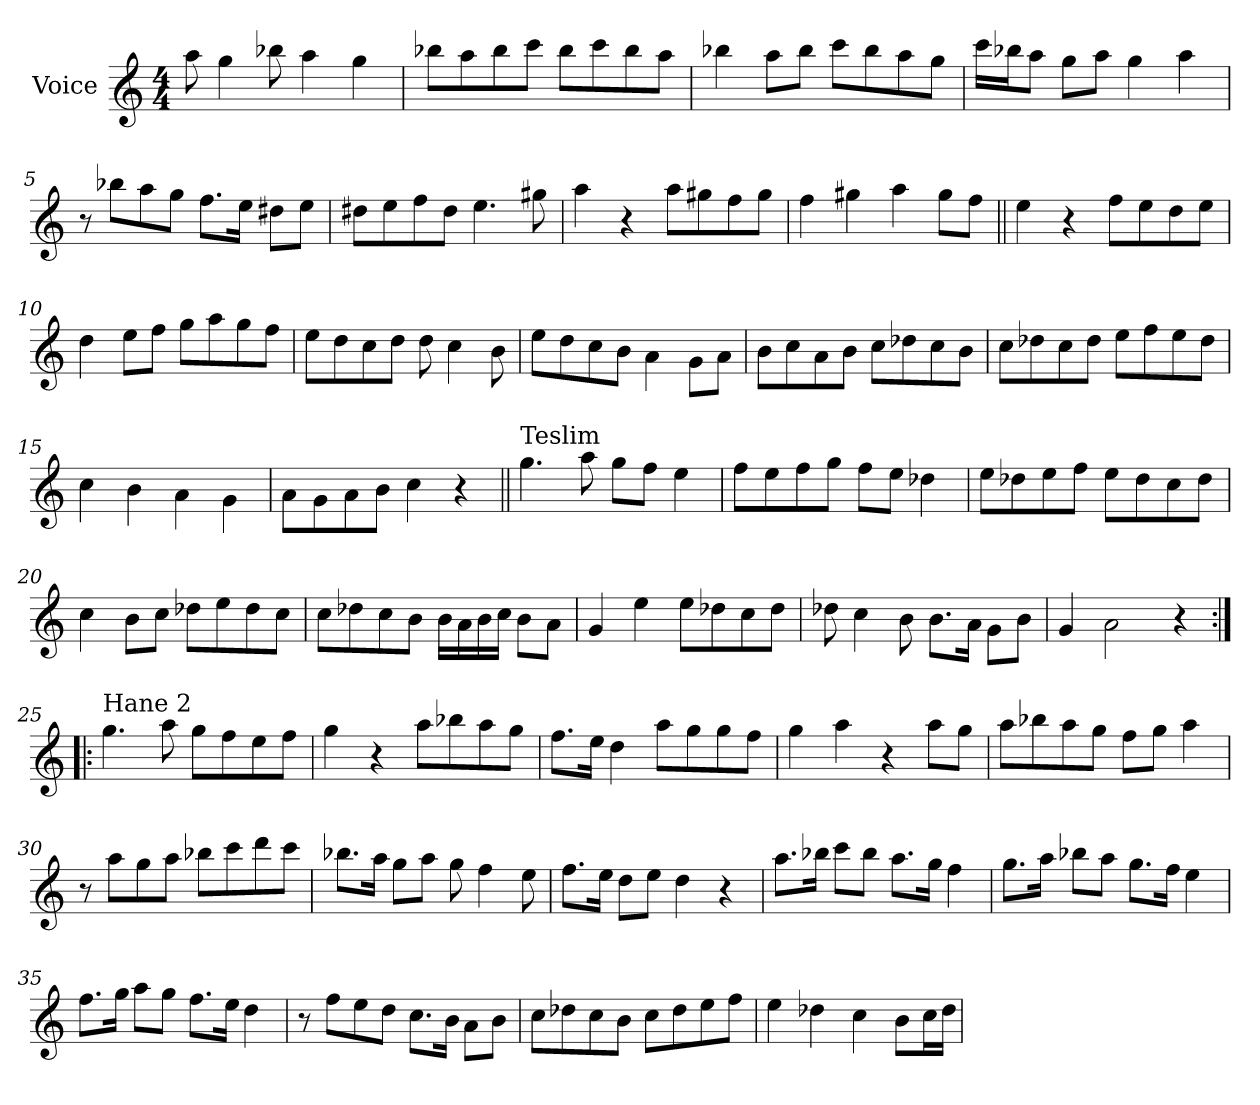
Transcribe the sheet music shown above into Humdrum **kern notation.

**kern
*part1
*staff1
*I"Voice
*I'Vo.
*clefG2
*k[]
*M4/4
=1
8aa\
4gg\
8bb-X\
4aa\
4gg\
=2
8bb-X\L
8aa\
8bb-\
8ccc\J
8bb-\L
8ccc\
8bb-\
8aa\J
=3
4bb-X\
8aa\L
8bb-\J
8ccc\L
8bb-\
8aa\
8gg\J
=4
16ccc\LL
16bb-X\J
8aa\J
8gg\L
8aa\J
4gg\
4aa\
!!LO:LB:g=z
=5
8r
8bb-X\L
8aa\
8gg\J
8.ff\L
16ee\Jk
8dd#X\L
8ee\J
=6
8dd#X\L
8ee\
8ff\
8dd#\J
4.ee\
8gg#X\
=7
4aa\
4r
8aa\L
8gg#X\
8ff\
8gg#\J
=8
4ff\
4gg#X\
4aa\
8gg#\L
8ff\J
!!LO:LB:g=z
=9||
4ee\
4r
8ff\L
8ee\
8dd\
8ee\J
=10
4dd\
8ee\L
8ff\J
8gg\L
8aa\
8gg\
8ff\J
=11
8ee\L
8dd\
8cc\
8dd\J
8dd\
4cc\
8b\
=12
8ee\L
8dd\
8cc\
8b\J
4a\
8g\L
8a\J
!!LO:LB:g=z
=13
8b\L
8cc\
8a\
8b\J
8cc\L
8dd-X\
8cc\
8b\J
=14
8cc\L
8dd-X\
8cc\
8dd-\J
8ee\L
8ff\
8ee\
8dd-\J
=15
4cc\
4b\
4a\
4g\
=16
8a\L
8g\
8a\
8b\J
4cc\
4r
!!LO:LB:g=z
=17||
!LO:TX:a:t=Teslim
4.gg\
8aa\
8gg\L
8ff\J
4ee\
=18
8ff\L
8ee\
8ff\
8gg\J
8ff\L
8ee\J
4dd-X\
=19
8ee\L
8dd-X\
8ee\
8ff\J
8ee\L
8dd-\
8cc\
8dd-\J
=20
4cc\
8b\L
8cc\J
8dd-X\L
8ee\
8dd-\
8cc\J
!!LO:LB:g=z
=21
8cc\L
8dd-X\
8cc\
8b\J
16b\LL
16a\
16b\
16cc\JJ
8b\L
8a\J
=22
4g/
4ee\
8ee\L
8dd-X\
8cc\
8dd-\J
=23
8dd-X\
4cc\
8b\
8.b\L
16a\Jk
8g\L
8b\J
=24
4g/
2a\
4r
!!LO:LB:g=z
=25:|!|:
!LO:TX:a:t=Hane 2
4.gg\
8aa\
8gg\L
8ff\
8ee\
8ff\J
=26
4gg\
4r
8aa\L
8bb-X\
8aa\
8gg\J
=27
8.ff\L
16ee\Jk
4dd\
8aa\L
8gg\
8gg\
8ff\J
=28
4gg\
4aa\
4r
8aa\L
8gg\J
!!LO:LB:g=z
=29
8aa\L
8bb-X\
8aa\
8gg\J
8ff\L
8gg\J
4aa\
=30
8r
8aa\L
8gg\
8aa\J
8bb-X\L
8ccc\
8ddd\
8ccc\J
=31
8.bb-X\L
16aa\Jk
8gg\L
8aa\J
8gg\
4ff\
8ee\
=32
8.ff\L
16ee\Jk
8dd\L
8ee\J
4dd\
4r
!!LO:LB:g=z
=33
8.aa\L
16bb-X\Jk
8ccc\L
8bb-\J
8.aa\L
16gg\Jk
4ff\
=34
8.gg\L
16aa\Jk
8bb-X\L
8aa\J
8.gg\L
16ff\Jk
4ee\
=35
8.ff\L
16gg\Jk
8aa\L
8gg\J
8.ff\L
16ee\Jk
4dd\
=36
8r
8ff\L
8ee\
8dd\J
8.cc\L
16b\Jk
8a\L
8b\J
!!LO:PB:g=z
=37
8cc\L
8dd-X\
8cc\
8b\J
8cc\L
8dd-\
8ee\
8ff\J
=38
4ee\
4dd-X\
4cc\
8b\L
16cc\L
16dd-\JJ
=
*-
